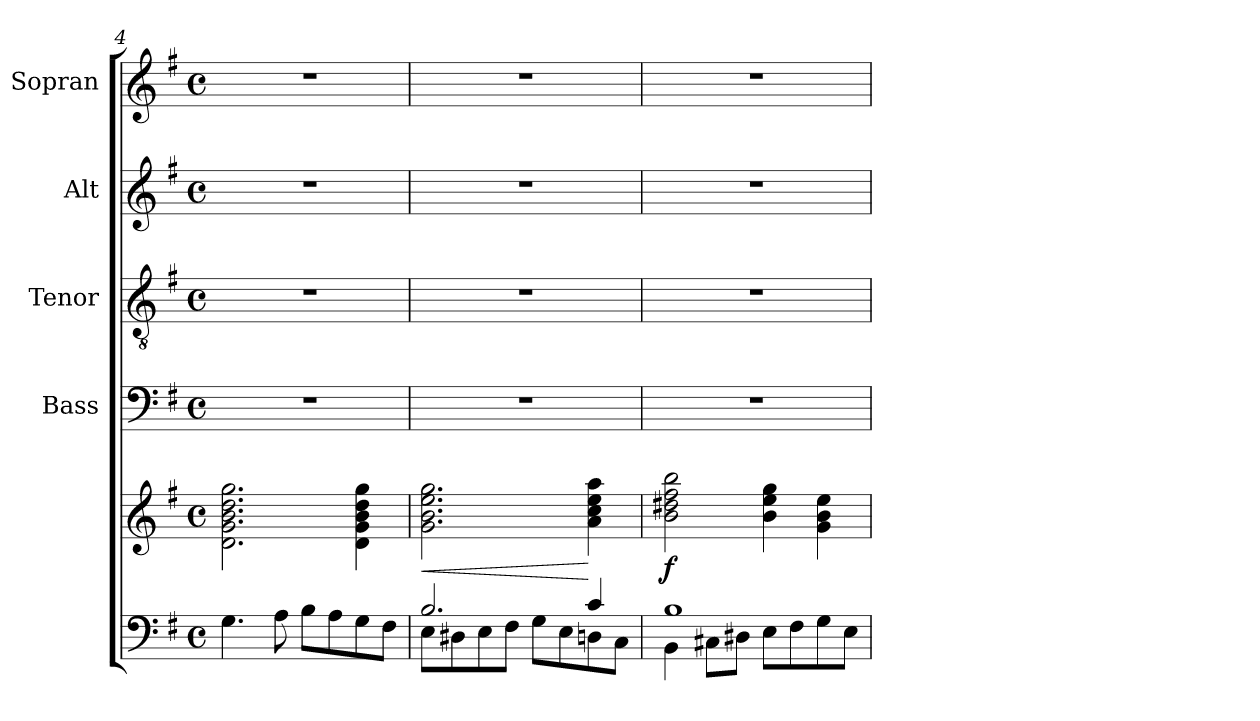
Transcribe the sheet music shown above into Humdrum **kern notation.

**kern	**kern	**dynam	**kern	**kern	**kern	**kern
*part5	*part5	*part5	*part4	*part3	*part2	*part1
*staff6	*staff5	*staff5/6	*staff4	*staff3	*staff2	*staff1
*	*	*	*I"Bass	*I"Tenor	*I"Alt	*I"Sopran
*	*	*	*I'B.	*I'T.	*I'A.	*I'S.
*clefF4	*clefG2	*	*clefF4	*clefGv2	*clefG2	*clefG2
*k[f#]	*k[f#]	*	*k[f#]	*k[f#]	*k[f#]	*k[f#]
*G:	*G:	*	*G:	*G:	*G:	*G:
*M4/4	*M4/4	*	*M4/4	*M4/4	*M4/4	*M4/4
*met(c)	*met(c)	*	*met(c)	*met(c)	*met(c)	*met(c)
=4	=4	=4	=4	=4	=4	=4
4.G\	2.d\ 2.g\ 2.b\ 2.dd\ 2.gg\	.	1r	1r	1r	1r
8A\	.	.	.	.	.	.
8B\L	.	.	.	.	.	.
8A\	.	.	.	.	.	.
8G\	4d\ 4g\ 4b\ 4dd\ 4gg\	.	.	.	.	.
8F#\J	.	.	.	.	.	.
=5	=5	=5	=5	=5	=5	=5
*^	*	*	*	*	*	*
!	!	!	!LO:HP:b	!	!	!	!
2.B/	8E\L	2.g\ 2.b\ 2.ee\ 2.gg\	<	1r	1r	1r	1r
.	8D#X\	.	.	.	.	.	.
.	8E\	.	.	.	.	.	.
.	8F#\J	.	.	.	.	.	.
.	8G\L	.	.	.	.	.	.
.	8E\	.	.	.	.	.	.
4c/	8Dn\	4a\ 4cc\ 4ee\ 4aa\	[	.	.	.	.
.	8C\J	.	.	.	.	.	.
=6	=6	=6	=6	=6	=6	=6	=6
!	!	!	!LO:DY:b	!	!	!	!
1B	4BB\	2b\ 2dd#X\ 2ff#\ 2bb\	f	1r	1r	1r	1r
.	8C#X\L	.	.	.	.	.	.
.	8D#X\J	.	.	.	.	.	.
.	8E\L	4b\ 4ee\ 4gg\	.	.	.	.	.
.	8F#\	.	.	.	.	.	.
.	8G\	4g\ 4b\ 4ee\	.	.	.	.	.
.	8E\J	.	.	.	.	.	.
*v	*v	*	*	*	*	*	*
=	=	=	=	=	=	=
*-	*-	*-	*-	*-	*-	*-
